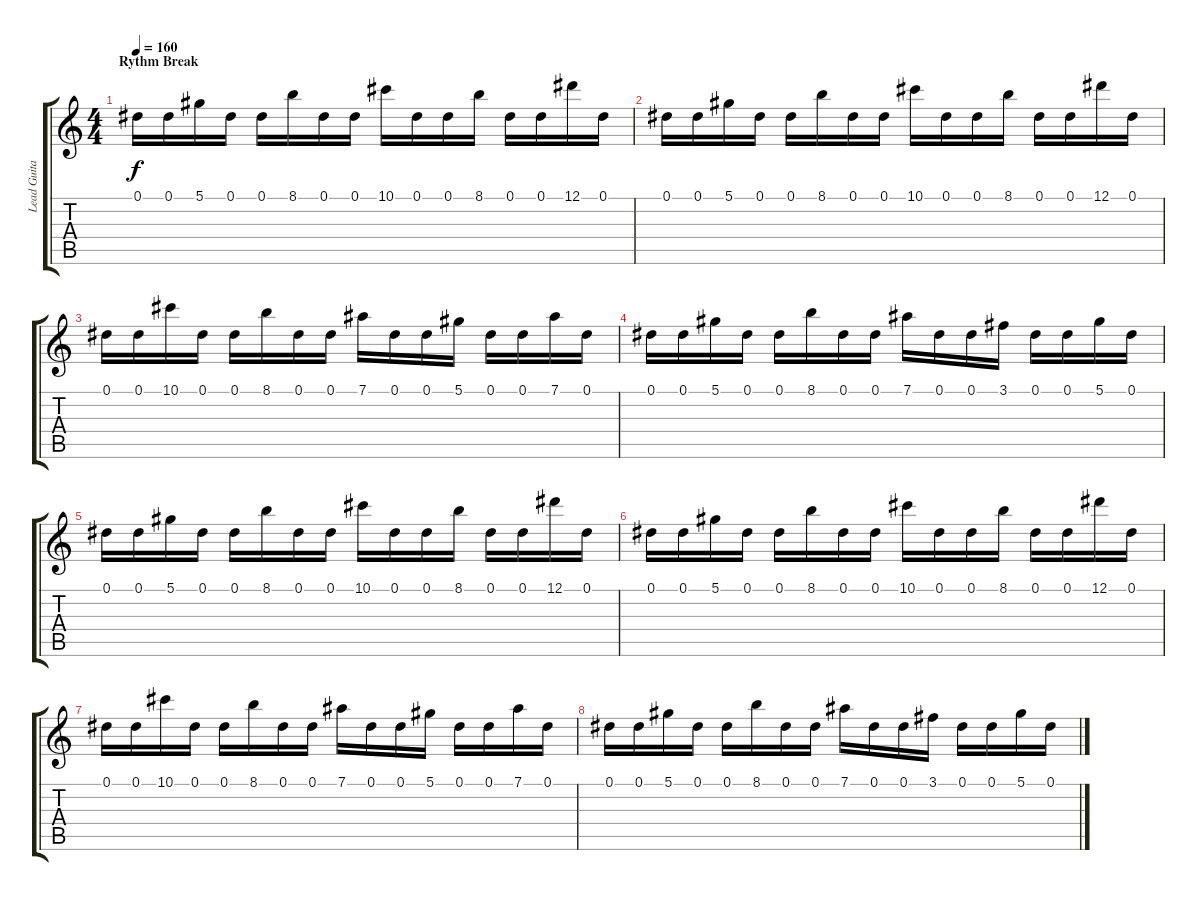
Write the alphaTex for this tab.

\track ("Lead Guitar (Rafael Mendes)" "Lead Guita") {instrument distortionguitar}
\staff {score tabs}
\tuning (Eb4 Bb3 Gb3 Db3 Ab2 Eb2) {hide}
\ts (4 4)
\section ("" "Rythm Break")
\tempo 160
\clef g2
\ks c
0.1.16{dy f} 0.1.16 5.1.16 0.1.16 0.1.16 8.1.16 0.1.16 0.1.16 10.1.16 0.1.16 0.1.16 8.1.16 0.1.16 0.1.16 12.1.16 0.1.16 |
0.1.16 0.1.16 5.1.16 0.1.16 0.1.16 8.1.16 0.1.16 0.1.16 10.1.16 0.1.16 0.1.16 8.1.16 0.1.16 0.1.16 12.1.16 0.1.16 |
0.1.16 0.1.16 10.1.16 0.1.16 0.1.16 8.1.16 0.1.16 0.1.16 7.1.16 0.1.16 0.1.16 5.1.16 0.1.16 0.1.16 7.1.16 0.1.16 |
0.1.16 0.1.16 5.1.16 0.1.16 0.1.16 8.1.16 0.1.16 0.1.16 7.1.16 0.1.16 0.1.16 3.1.16 0.1.16 0.1.16 5.1.16 0.1.16 |
0.1.16 0.1.16 5.1.16 0.1.16 0.1.16 8.1.16 0.1.16 0.1.16 10.1.16 0.1.16 0.1.16 8.1.16 0.1.16 0.1.16 12.1.16 0.1.16 |
0.1.16 0.1.16 5.1.16 0.1.16 0.1.16 8.1.16 0.1.16 0.1.16 10.1.16 0.1.16 0.1.16 8.1.16 0.1.16 0.1.16 12.1.16 0.1.16 |
0.1.16 0.1.16 10.1.16 0.1.16 0.1.16 8.1.16 0.1.16 0.1.16 7.1.16 0.1.16 0.1.16 5.1.16 0.1.16 0.1.16 7.1.16 0.1.16 |
0.1.16 0.1.16 5.1.16 0.1.16 0.1.16 8.1.16 0.1.16 0.1.16 7.1.16 0.1.16 0.1.16 3.1.16 0.1.16 0.1.16 5.1.16 0.1.16
